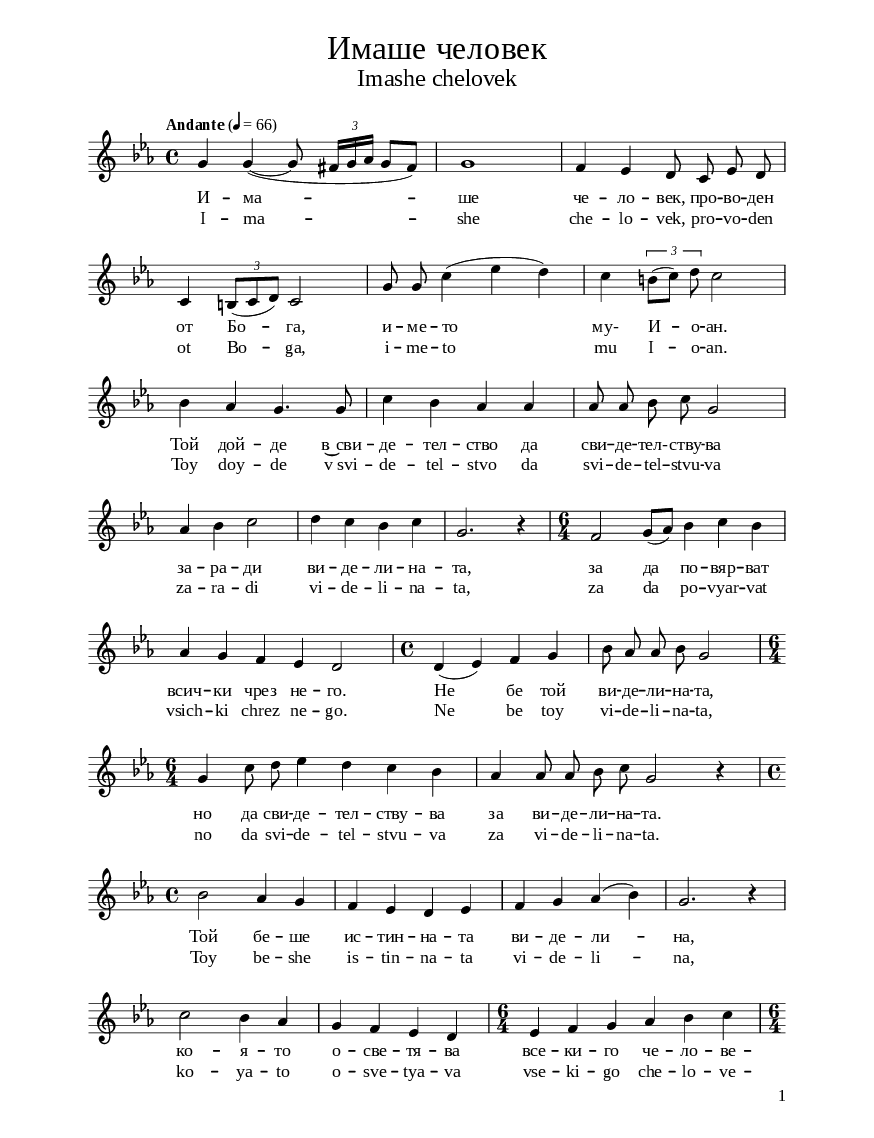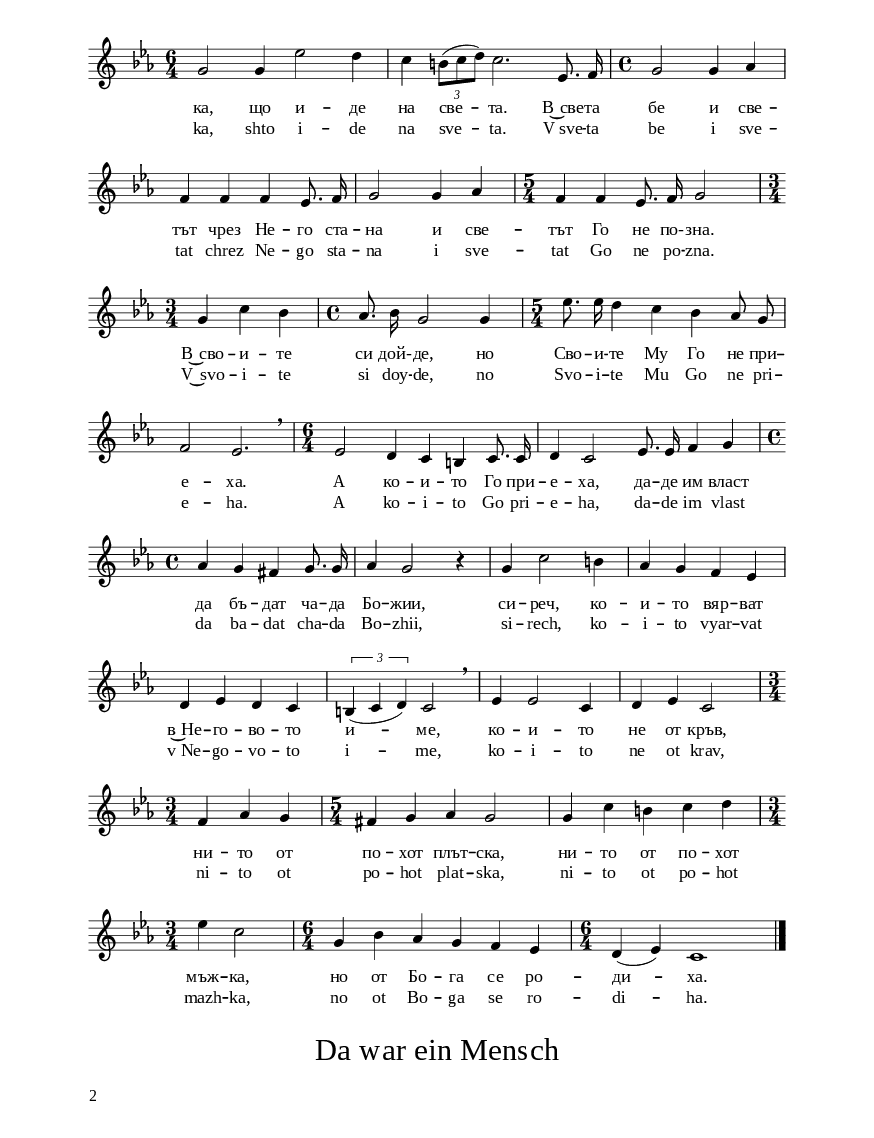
\version "2.22.1"

% include paper part and global functions
\include "include/globals.ily"

\bookpart {
  \include "include/bookpart-paper.ily"
  \score {
    \include "include/score-layout.ily"

   \new Voice \absolute {
      \clef treble
      \key c \minor
      \time 4/4
      \tempoFunc "Andante" 4 "66"

\autoBeamOff
      g'4  g' ( ~ g'8 \times 2/3  { fis'16 [g'16 as'] } g'8 [ fis'] ) | g'1 | f'4 es' d'8 c' es' d' \break |

      c'4  \times 2/3  { b8 ( [c' d'8] )  } c'2 | g'8 g' c''4 ( es'' d'' ) | \tupletUp c''4 \tuplet 3/2 { b'8 ([ c''] ) d''8 } c''2 \break \tupletNeutral |

      bes'4 as' g'4. g'8 | c''4 bes' as' as' | as'8 as' bes' c'' g'2 \break |

      as'4 bes' c''2 |  d''4 c'' bes' c'' | g'2. r4 |  \time 6/4  f'2 g'8 [( as' )] bes'4 c'' bes' \break |

      as'4 g' f' es' d'2 | \time 4/4  d'4 ( es' ) f' g' | bes'8 as' as' bes' g'2 \break |

      \time 6/4  g'4 c''8 d'' es''4 d'' c'' bes' | as'4 as'8 as' bes' c'' g'2 r4 \break |

      \time 4/4  bes'2 as'4 g' | f'4 es' d' es' | f'4 g' as' ( bes' ) | g'2. r4 \break |

      c''2 bes'4 as' | g'4 f' es' d' | \time 6/4  es'4 f' g' as' bes' c'' | \break

      \time 6/4  g'2 g'4 es''2 d''4 | c''4  \times 2/3  { b'8 ( [c'' d''8] ) } c''2.  es'8. f'16 \noBeam | \time 4/4  g'2 g'4 as' \break |

      f'4 f' f' es'8. f'16 | g'2 g'4 as' | \time 5/4  f'4 f' es'8. f'16 g'2 \break |

      \time 3/4  g'4 c'' bes' | \time 4/4  as'8. bes'16 g'2 g'4 | \time 5/4  es''8. es''16 d''4 c'' bes' as'8 g' \break |

      f'2 es'2. \breathe | \time 6/4  es'2 d'4 c' b c'8. c'16 | d'4 c'2 es'8. es'16 f'4 g' \break |

      \time 4/4  as'4 g' fis' g'8. g'16 \noBeam | as'4 g'2 r4 | g'4 c''2 b'4 | as'4 g' f' es' \break |

      d'4 es' d' c' | \times 2/3  { b4 ( c'4 d' )} c'2 \breathe | es'4 es'2 c'4 | d'4 es' c'2 \break |

      \time 3/4  f'4 as' g' | \time 5/4  fis'4 g' as' g'2 | g'4 c'' b' c'' d'' \break |

      \time 3/4  es''4 c''2 | \time 6/4  g'4 bes' as' g' f' es' | \time 6/4  d'4 ( es' ) c'1 | \bar "|."
    }

    \addlyrics {
      И -- ма --
      ше че -- ло -- век, про -- во -- ден от Бо --
      га, и -- ме -- то му- И -- о -- ан. Той дой --
      де в~сви -- де -- тел -- ство да сви -- де -- "тел-"
      -- ству -- ва за -- ра -- ди ви -- де -- ли -- на
      -- та, за да по -- вяр -- ват всич -- ки чрез не
      -- го. Не бе той ви -- де -- ли -- на -- та, но
      да сви -- де -- тел -- ству -- ва за ви -- де --
      ли -- на -- та. Той бе -- ше ис -- тин -- на --
      та ви -- де -- ли -- на, ко -- я -- то о -- све
      -- тя -- ва все -- ки -- го че -- ло -- ве -- ка,
      що и -- де на све -- та. В~све -- та бе и све
      -- тът чрез Не -- го ста -- на и све -- тът Го
      не "по-" -- зна. В~сво -- и -- те си "дой-" -- де, но
      Сво -- и -- те Му Го не при -- е -- ха. А ко
      -- и -- то Го при -- е -- ха, да -- де им власт
      да бъ -- дат ча -- да Бо -- жии, си -- реч, ко
      -- и -- то вяр -- ват в~Не -- го -- во -- то и --
      ме, ко -- и -- то не от кръв, ни -- то от по
      -- хот плът -- ска, ни -- то от по -- хот мъж --
      ка, но от Бо -- га се ро -- ди -- ха.}
      \addlyrics {
        I -- ma --
        she che -- lo -- vek, pro -- vo -- den ot Bo --
        ga, i -- me -- to mu I -- o -- an. Toy doy --
        de v_svi -- de -- tel -- stvo da svi -- de -- tel
        -- stvu -- va za -- ra -- di vi -- de -- li -- na
        -- ta, za da po -- vyar -- vat vsich -- ki chrez ne
        -- go. Ne be toy vi -- de -- li -- na -- ta, no
        da svi -- de -- tel -- stvu -- va za vi -- de --
        li -- na -- ta. Toy be -- she is -- tin -- na --
        ta vi -- de -- li -- na, ko -- ya -- to o -- sve
        -- tya -- va vse -- ki -- go che -- lo -- ve -- ka,
        shto i -- de na sve -- ta. V_sve -- ta be i sve
        -- tat chrez Ne -- go sta -- na i sve -- tat Go
        ne po -- zna. V~svo -- i -- te si doy -- de, no
        Svo -- i -- te Mu Go ne pri -- e -- ha. A ko
        -- i -- to Go pri -- e -- ha, da -- de im vlast
        da ba -- dat cha -- da Bo -- zhii, si -- rech, ko
        -- i -- to vyar -- vat v_Ne -- go -- vo -- to i --
        me, ko -- i -- to ne ot krav, ni -- to ot po
        -- hot plat -- ska, ni -- to ot po -- hot mazh --
        ka, no ot Bo -- ga se ro -- di -- ha.}
  
      \header {
        title = \titleFunc "Имаше человек" "Imashe chelovek"
      }

      \midi{}

    } % score
    


    % include foreign translation(s) of the song
    \version "2.20.0"

\markup \fill-line { \fontsize #6 "Da war ein Mensch" }
\markup \null
\markup \null
\markup \fontsize #+2.5 {
    \hspace #12
    \override #'(baseline-skip . 2)
    
        \column {

     \line { " " } 
     
    \line { " " Da war ein Mensch, von Gott gesandt,  }

\line { " " sein Name: Johannes. }

\line { " " Dieser kam zum Zeugnis,  }

\line { " " dass er zeugte von dem Licht, }

\line { " " damit alle durch ihn glaubten. }

\line { " " Er war nicht das Licht,  }

\line { " " sondern er kam, dass er zeugte von dem Licht. }

\line { " " Er war das wahrhaftige Licht,  }

\line { " " das jeden Menschen erleuchtet, }

\line { " " der in die Welt kommt. }

\line { " " Er war in der Welt }

\line { " " und die Welt wurde durch ihn }

\line { " " und die Welt kannte ihn nicht. }

\line { " " Er kam in das Seine }

\line { " " und die Seinen nahmen ihn nicht an; }

\line { " " so viele ihn aber aufnahmen, denen gab er Macht, }

\line { " " Kinder Gottes zu werden, }

\line { " " denen, die an seinen Namen glauben; }

\line { " " die nicht aus Geblüt,  }

\line { " " auch nicht aus dem Willen des Fleisches,  }

\line { " " auch nicht aus dem Willen des Mannes,  }

\line { " " sondern aus Gott geboren sind.  }
     
    }
}
%}
   
 
 


 
    
   
    
 
%--------------------------------------------------------------------- 


  } % bookpart
